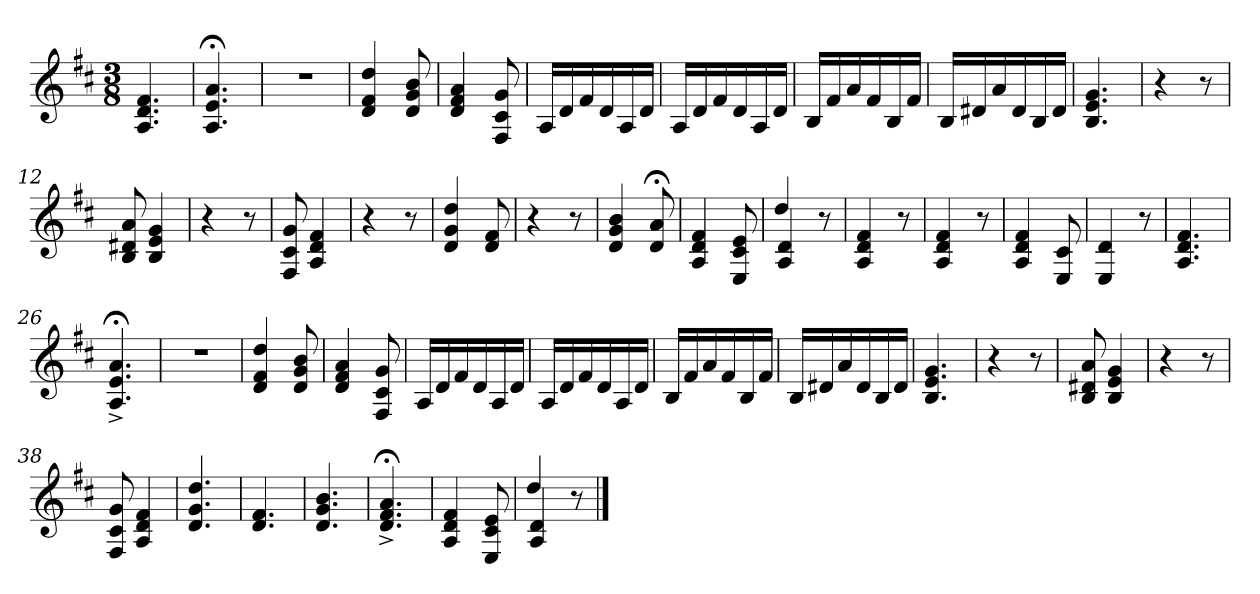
**kern
*part1
*staff1
*clefG2
*k[f#c#]
*M3/8
=1
4.A/ 4.d/ 4.f#/
=2
4.A;</ 4.e;</ 4.a;</
=3
4.r
=4
4d/ 4f#/ 4dd/
8d/ 8g/ 8b/
=5
4d/ 4f#/ 4a/
8F#/ 8c#/ 8g/
=6
16A/LL
16d/
16f#/
16d/
16A/
16d/JJ
=7
16A/LL
16d/
16f#/
16d/
16A/
16d/JJ
=8
16B/LL
16f#/
16a/
16f#/
16B/
16f#/JJ
=9
16B/LL
16d#X/
16a/
16d#/
16B/
16d#/JJ
=10
4.B/ 4.e/ 4.g/
=11
4r
8r
=12
8B/ 8d#X/ 8a/
4B/ 4e/ 4g/
=13
4r
8r
=14
8F#/ 8c#/ 8g/
4A/ 4d/ 4f#/
=15
4r
8r
=16
4d/ 4g/ 4dd/
8d/ 8f#/
=17
4r
8r
=18
4d/ 4g/ 4b/
8d;</ 8a;</
=19
4A/ 4d/ 4f#/
8E/ 8c#/ 8e/
=20
*^
4A/ 4d/	4dd/
8r	8ryy
*v	*v
=21
4A/ 4d/ 4f#/
8r
=22
4A/ 4d/ 4f#/
8r
=23
4A/ 4d/ 4f#/
8E/ 8c#/
=24
4E/ 4d/
8r
=25
4.A/ 4.d/ 4.f#/
=26
4.A;<^/ 4.e;<^/ 4.a;<^/
=27
4.r
=28
4d/ 4f#/ 4dd/
8d/ 8g/ 8b/
=29
4d/ 4f#/ 4a/
8F#/ 8c#/ 8g/
=30
16A/LL
16d/
16f#/
16d/
16A/
16d/JJ
=31
16A/LL
16d/
16f#/
16d/
16A/
16d/JJ
=32
16B/LL
16f#/
16a/
16f#/
16B/
16f#/JJ
=33
16B/LL
16d#X/
16a/
16d#/
16B/
16d#/JJ
=34
4.B/ 4.e/ 4.g/
=35
4r
8r
=36
8B/ 8d#X/ 8a/
4B/ 4e/ 4g/
=37
4r
8r
=38
8F#/ 8c#/ 8g/
4A/ 4d/ 4f#/
=39
4.d/ 4.g/ 4.dd/
=40
4.d/ 4.f#/
=41
4.d/ 4.g/ 4.b/
=42
4.d;<^/ 4.f#;<^/ 4.a;<^/
=43
4A/ 4d/ 4f#/
8E/ 8c#/ 8e/
=44
*^
4A/ 4d/	4dd/
8r	8ryy
*v	*v
==
*-
